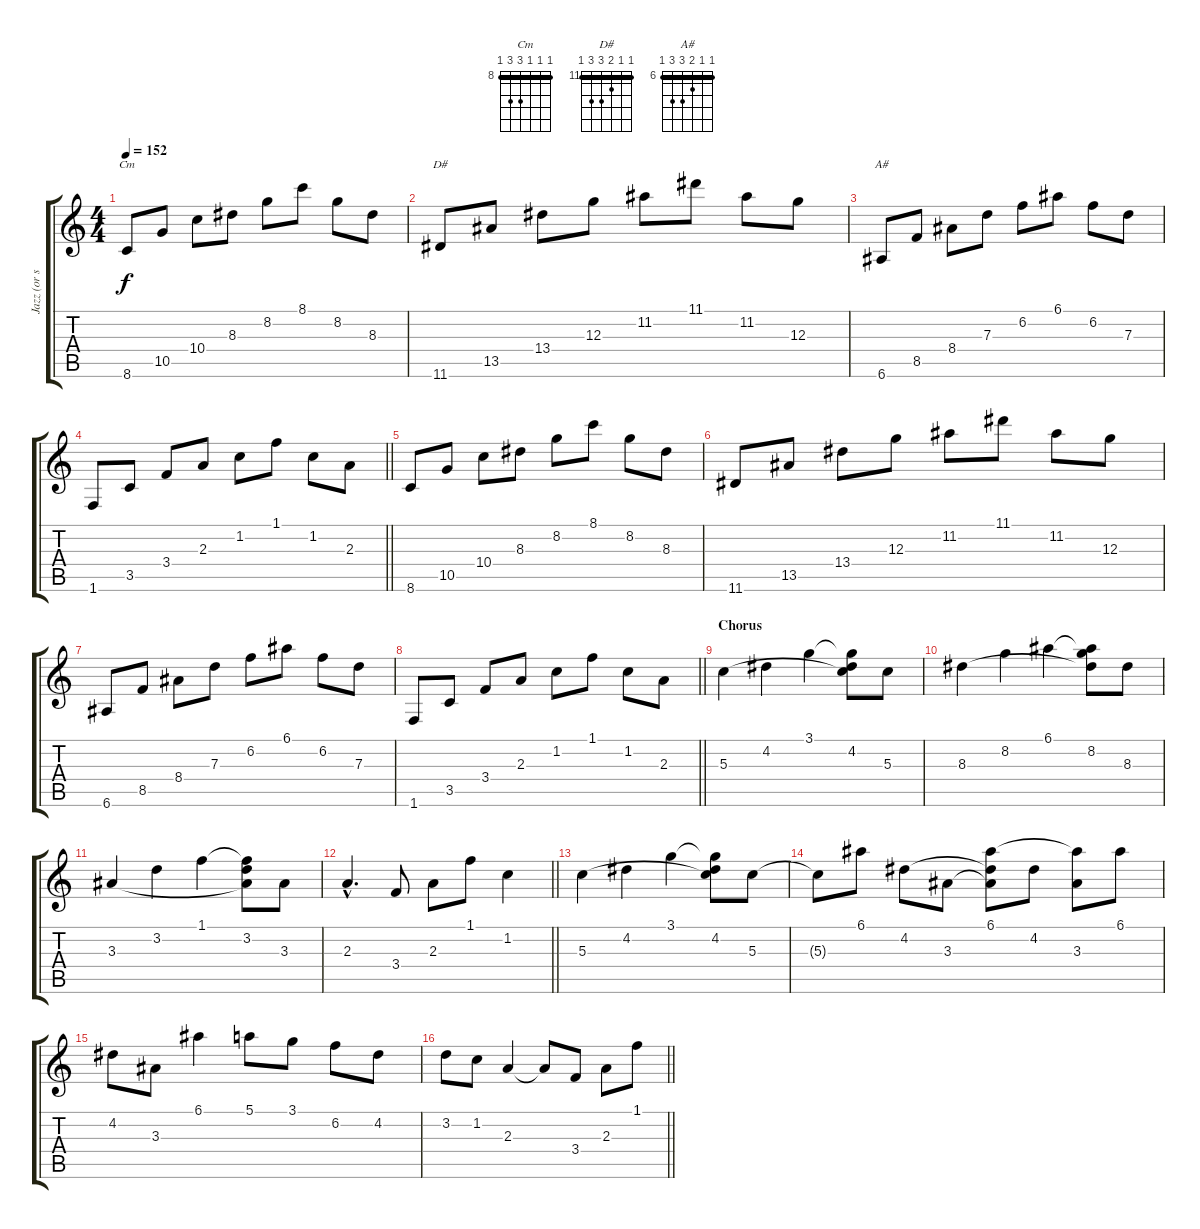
\track ("Jazz (or synth)" "Jazz (or s") {instrument electricguitarjazz}
\staff {score tabs}
\tuning (E4 B3 G3 D3 A2 E2) {hide}
\chord ("Cm" 8 8 8 10 10 8) {firstfret 8 barre 8}
\chord ("D#" 11 11 12 13 13 11) {firstfret 11 barre 11}
\chord ("A#" 6 6 7 8 8 6) {firstfret 6 barre 6}
\ts (4 4)
\tempo 152
\clef g2
\ks c
8.6.8{ch "Cm" dy f} 10.5.8 10.4.8 8.3.8 8.2.8 8.1.8 8.2.8 8.3.8 |
11.6.8{ch "D#"} 13.5.8 13.4.8 12.3.8 11.2.8 11.1.8 11.2.8 12.3.8 |
6.6.8{ch "A#"} 8.5.8 8.4.8 7.3.8 6.2.8 6.1.8 6.2.8 7.3.8 |
\barLineRight lightlight
1.6.8 3.5.8 3.4.8 2.3.8 1.2.8 1.1.8 1.2.8 2.3.8 |
8.6.8 10.5.8 10.4.8 8.3.8 8.2.8 8.1.8 8.2.8 8.3.8 |
11.6.8 13.5.8 13.4.8 12.3.8 11.2.8 11.1.8 11.2.8 12.3.8 |
6.6.8 8.5.8 8.4.8 7.3.8 6.2.8 6.1.8 6.2.8 7.3.8 |
\barLineRight lightlight
1.6.8 3.5.8 3.4.8 2.3.8 1.2.8 1.1.8 1.2.8 2.3.8 |
\section ("" "Chorus")
5.3.4 4.2.4 3.1.4 (3.1{t} 4.2 5.3{t}).8 5.3.8 |
8.3.4 8.2.4 6.1.4 (6.1{t} 8.2 8.3{t}).8 8.3.8 |
3.3.4 3.2.4 1.1.4 (1.1{t} 3.2 3.3{t}).8 3.3.8 |
\barLineRight lightlight
2.3{hac}.4{d} 3.4.8 2.3.8 1.1.8 1.2.4 |
5.3.4 4.2.4 3.1.4 (3.1{t} 4.2 5.3{t}).8 5.3.8 |
5.3{t}.8 6.1.8 4.2.8 3.3.8 (6.1 4.2{t} 3.3{t}).8 4.2.8 (6.1{t} 3.3).8 6.1.8 |
4.2.8 3.3.8 6.1.4 5.1.8 3.1.8 6.2.8 4.2.8 |
\barLineRight lightlight
3.2.8 1.2.8 2.3.4 2.3{t}.8 3.4.8 2.3.8 1.1.8
